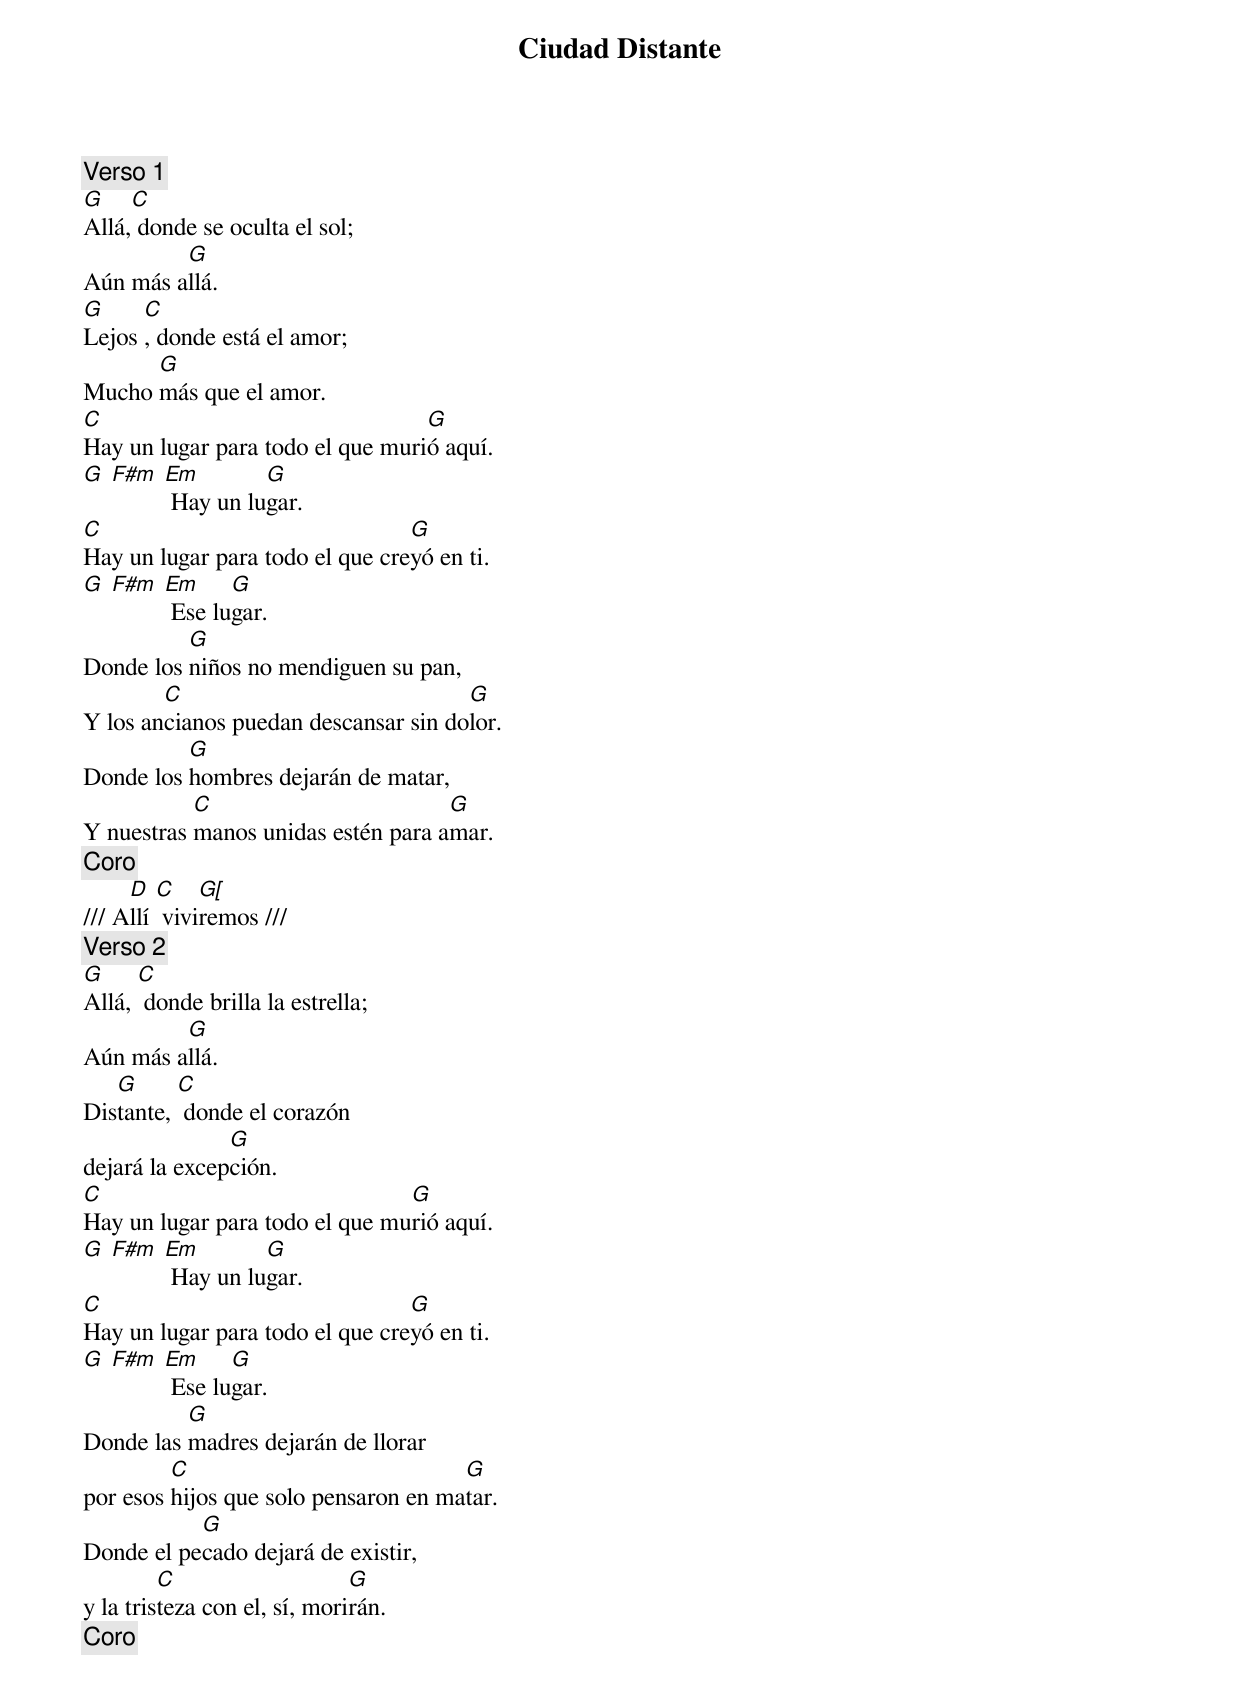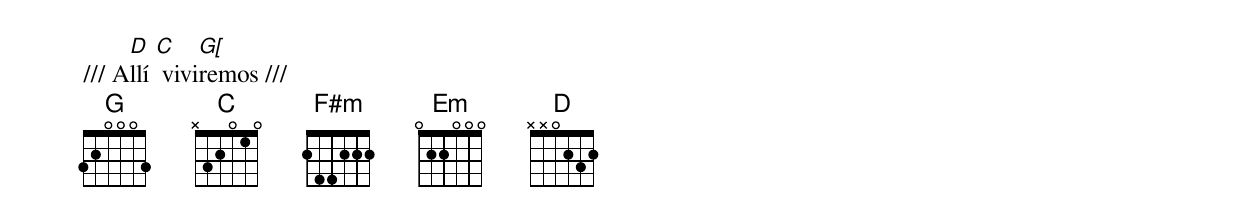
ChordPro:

{title: Ciudad Distante}
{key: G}
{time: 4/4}
{comment: Verso 1}
[G]Allá,[C] donde se oculta el sol;
Aún más a[G]llá.
[G]Lejos [C], donde está el amor;
Mucho [G]más que el amor.
[C]Hay un lugar para todo el que muri[G]ó aquí.
[G] [F#m] [Em] Hay un lu[G]gar.
[C]Hay un lugar para todo el que cre[G]yó en ti.
[G] [F#m] [Em] Ese lu[G]gar.
Donde los [G]niños no mendiguen su pan,
Y los an[C]cianos puedan descansar sin do[G]lor.
Donde los [G]hombres dejarán de matar,
Y nuestras [C]manos unidas estén para a[G]mar.
{comment: Coro}
/// A[D]llí [C] vivi[G[]remos ///
{comment: Verso 2}
[G]Allá, [C] donde brilla la estrella;
Aún más a[G]llá.
Dis[G]tante, [C] donde el corazón
dejará la excep[G]ción.
[C]Hay un lugar para todo el que mu[G]rió aquí.
[G] [F#m] [Em] Hay un lu[G]gar.
[C]Hay un lugar para todo el que cre[G]yó en ti.
[G] [F#m] [Em] Ese lu[G]gar.
Donde las [G]madres dejarán de llorar
por esos [C]hijos que solo pensaron en ma[G]tar.
Donde el pe[G]cado dejará de existir,
y la tris[C]teza con el, sí, mori[G]rán.
{comment: Coro}
/// A[D]llí [C] vivi[G[]remos ///
